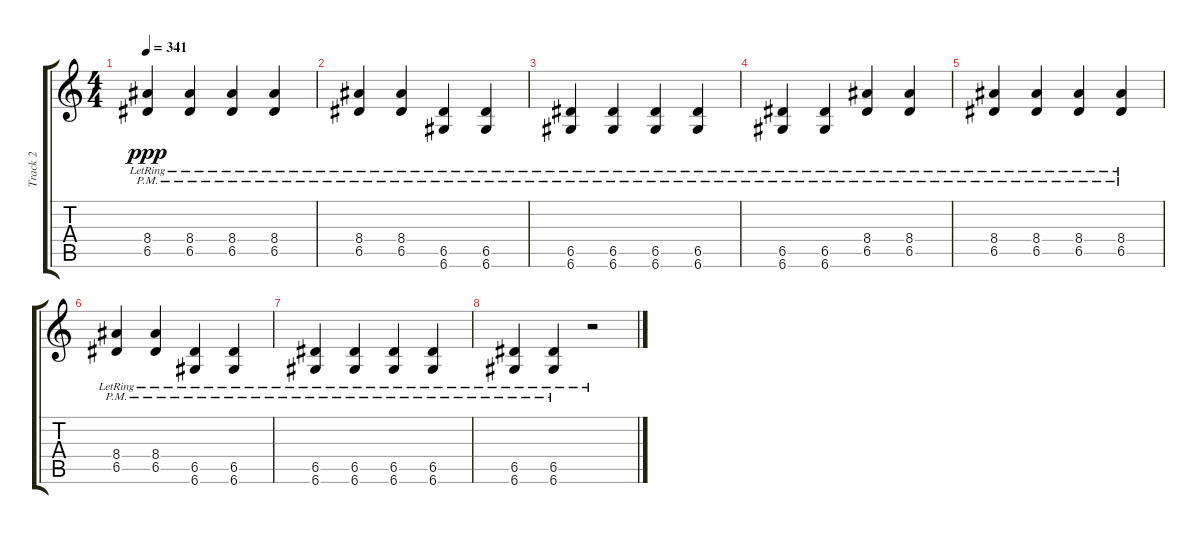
\track ("Track 2" "Track 2") {instrument overdrivenguitar}
\staff {score tabs}
\tuning (E4 B3 G3 D3 A2 D2) {hide}
\ts (4 4)
\tempo 341
\clef g2
\ks c
(8.4{pm lr} 6.5{pm lr}).4{dy ppp} (8.4{pm lr} 6.5{pm lr}).4 (8.4{pm lr} 6.5{pm lr}).4 (8.4{pm lr} 6.5{pm lr}).4 |
(8.4{pm lr} 6.5{pm lr}).4 (8.4{pm lr} 6.5{pm lr}).4 (6.5{pm lr} 6.6{pm lr}).4 (6.5{pm lr} 6.6{pm lr}).4 |
(6.5{pm lr} 6.6{pm lr}).4 (6.5{pm lr} 6.6{pm lr}).4 (6.5{pm lr} 6.6{pm lr}).4 (6.5{pm lr} 6.6{pm lr}).4 |
(6.5{pm lr} 6.6{pm lr}).4 (6.5{pm lr} 6.6{pm lr}).4 (8.4{pm lr} 6.5{pm lr}).4 (8.4{pm lr} 6.5{pm lr}).4 |
(8.4{pm lr} 6.5{pm lr}).4 (8.4{pm lr} 6.5{pm lr}).4 (8.4{pm lr} 6.5{pm lr}).4 (8.4{pm lr} 6.5{pm lr}).4 |
(8.4{pm lr} 6.5{pm lr}).4 (8.4{pm lr} 6.5{pm lr}).4 (6.5{pm lr} 6.6{pm lr}).4 (6.5{pm lr} 6.6{pm lr}).4 |
(6.5{pm lr} 6.6{pm lr}).4 (6.5{pm lr} 6.6{pm lr}).4 (6.5{pm lr} 6.6{pm lr}).4 (6.5{pm lr} 6.6{pm lr}).4 |
(6.5{pm lr} 6.6{pm lr}).4 (6.5{pm lr} 6.6{pm lr}).4 r.2
